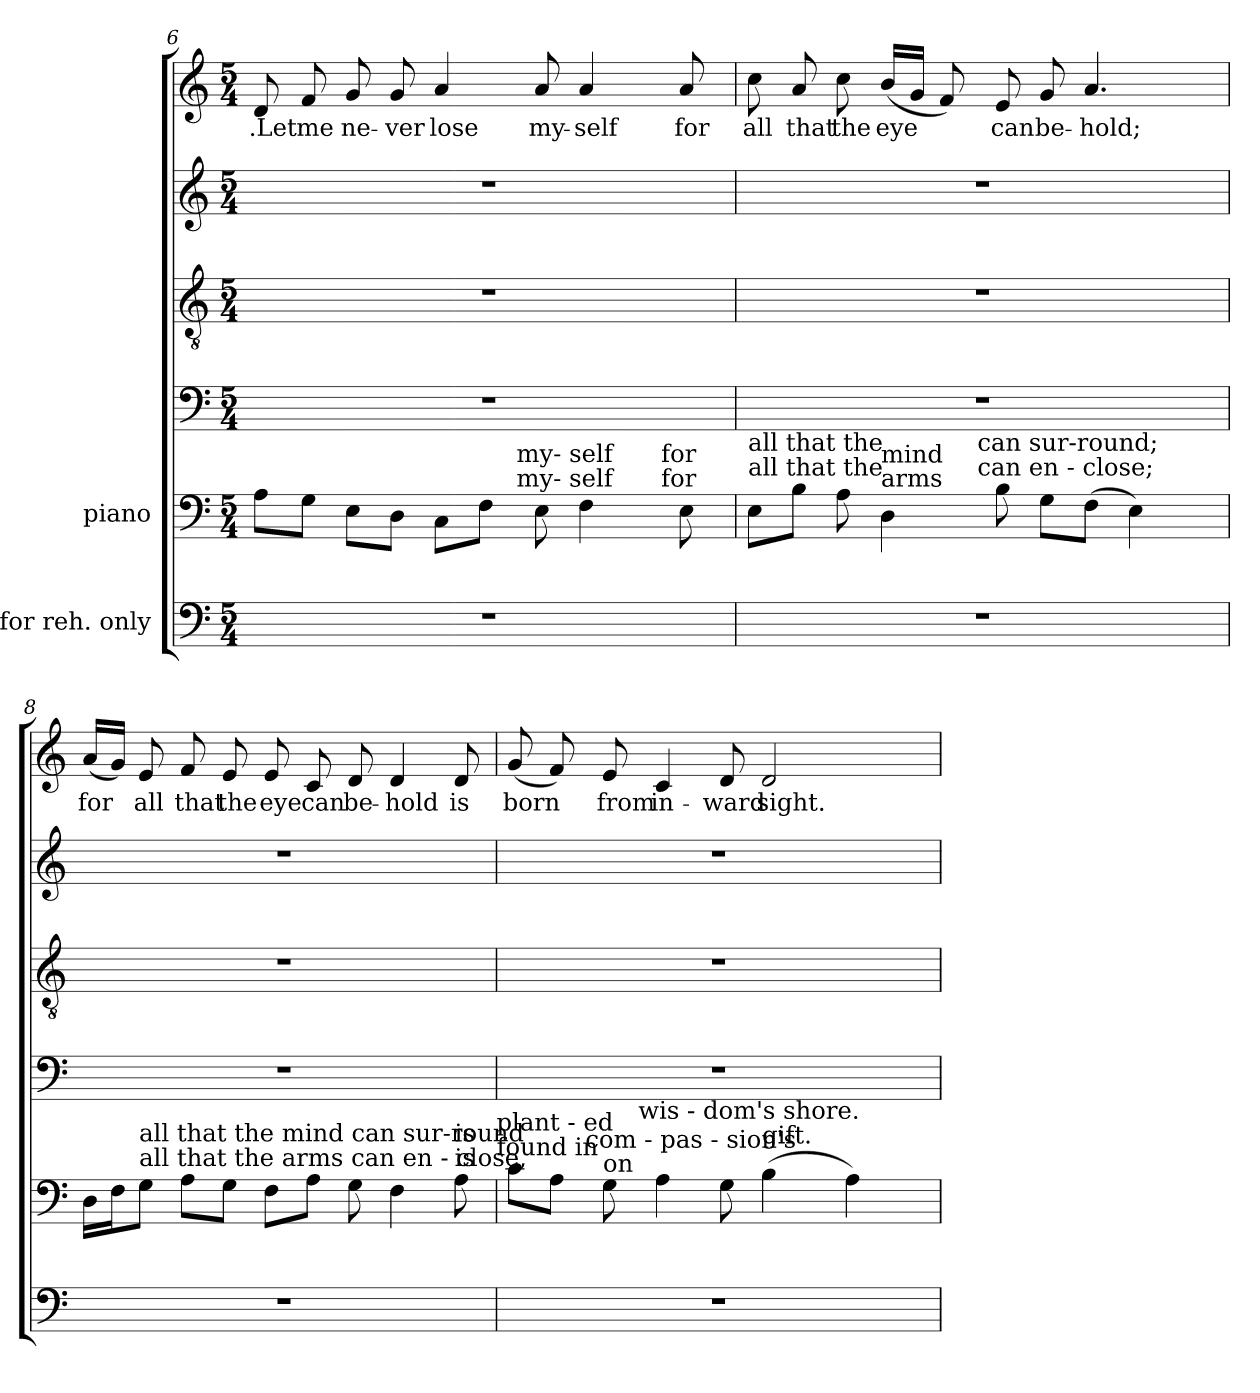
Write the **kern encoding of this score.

**kern	**kern	**kern	**kern	**kern	**kern	**text
*part6	*part5	*part4	*part3	*part2	*part1	*part1
*staff6	*staff5	*staff4	*staff3	*staff2	*staff1	*staff1
*I"for reh. only	*I"piano	*	*	*	*	*
!!LO:PB:g=z
*clefF4	*clefF4	*clefF4	*clefGv2	*clefG2	*clefG2	*
*k[]	*k[]	*k[]	*k[]	*k[]	*k[]	*
*C:	*C:	*C:	*C:	*C:	*C:	*
*M5/4	*M5/4	*M5/4	*M5/4	*M5/4	*M5/4	*
=6	=6	=6	=6	=6	=6	=6
!	!LO:TX:b:i:t=instumental cello or all men	!	!	!	!	!
!	!LO:TX:a:t=3.Let me ne - ver lose	!	!	!	!	!
!	!LO:TX:a:t=2.Let me ne - ver lose	!	!	!	!	!
!	!	!	!	!	!	!LO:LY:b
*	*^	*	*	*	*	*
*	*	*^	*	*	*	*	*
4%5r	8A\L	2ryy	1ryy	4%5r	4%5r	4%5r	8d</	-.Let
!	!	!	!	!	!	!	!	!LO:LY:b
.	8G\J	.	.	.	.	.	8f/	me
!	!	!	!	!	!	!	!	!LO:LY:b
.	8E\L	.	.	.	.	.	8g/	ne-
!	!	!	!	!	!	!	!	!LO:LY:b
.	8D\J	.	.	.	.	.	8g/	-ver
!	!	!	!	!	!	!	!	!LO:LY:b
.	8C\L	8..ryy	.	.	.	.	4a/	lose
.	8F\J	.	.	.	.	.	.	.
!	!	!LO:TX:a:t=my- self	!	!	!	!	!	!
!	!	!LO:TX:a:t=my- self	!	!	!	!	!	!
.	.	2ryy	.	.	.	.	.	.
!	!	!	!	!	!	!	!	!LO:LY:b
.	8E\	.	.	.	.	.	8a/	my-
!	!	!	!	!	!	!	!	!LO:LY:b
.	4F\	.	.	.	.	.	4a/	-self
.	.	.	16.ryy	.	.	.	.	.
!	!	!	!LO:TX:a:t=for	!	!	!	!	!
!	!	!	!LO:TX:a:t=for	!	!	!	!	!
.	.	.	8ryy	.	.	.	.	.
!	!	!	!	!	!	!	!	!LO:LY:b
.	8E\	.	.	.	.	.	8a/	for
.	.	32ryy	32ryy	.	.	.	.	.
=7	=7	=7	=7	=7	=7	=7	=7	=7
!	!LO:TX:a:t=all that the	!	!	!	!	!	!	!
!	!LO:TX:a:t=all that the	!	!	!	!	!	!	!
!	!	!	!	!	!	!	!	!LO:LY:b
*	*	*v	*v	*	*	*	*	*
4%5r	8E\L	2ryy	4%5r	4%5r	4%5r	8cc\	all
!	!	!	!	!	!	!	!LO:LY:b
.	8B\J	.	.	.	.	8a/	that
!	!	!	!	!	!	!	!LO:LY:b
.	8A\	.	.	.	.	8cc\	the
!	!LO:TX:a:t=arms	!	!	!	!	!	!
!	!LO:TX:a:t=mind	!	!	!	!	!	!
!	!	!	!	!	!	!	!LO:LY:b
.	4D\	.	.	.	.	(<16b/LL	eye
.	.	.	.	.	.	16g/JJ	.
.	.	16.ryy	.	.	.	8f/)	.
!	!	!LO:TX:a:t=can en - close;	!	!	!	!	!
!	!	!LO:TX:a:t=can sur-round;	!	!	!	!	!
.	.	2ryy	.	.	.	.	.
!	!	!	!	!	!	!	!LO:LY:b
.	8B\	.	.	.	.	8e/	can
!	!	!	!	!	!	!	!LO:LY:b
.	8G\L	.	.	.	.	8g/	be-
!	!	!	!	!	!	!	!LO:LY:b
.	(>8F\J	.	.	.	.	4.a/	-hold;
.	4E\)	.	.	.	.	.	.
.	.	8ryy	.	.	.	.	.
.	.	32ryy	.	.	.	.	.
!!LO:LB:g=z
=8	=8	=8	=8	=8	=8	=8	=8
!	!LO:TX:a:t=for	!	!	!	!	!	!
!	!LO:TX:a:t=for	!	!	!	!	!	!
!	!	!	!	!	!	!	!LO:LY:b
*	*v	*v	*	*	*	*	*
4%5r	16D\LL	4%5r	4%5r	4%5r	(<16a/LL	for
.	16F\J	.	.	.	16g/JJ)	.
!	!LO:TX:a:t=all that the arms can en - close,	!	!	!	!	!
!	!LO:TX:a:t=all that the mind can sur-round	!	!	!	!	!
!	!	!	!	!	!	!LO:LY:b
.	8G\J	.	.	.	8e/	all
!	!	!	!	!	!	!LO:LY:b
.	8A\L	.	.	.	8f/	that
!	!	!	!	!	!	!LO:LY:b
.	8G\J	.	.	.	8e/	the
!	!	!	!	!	!	!LO:LY:b
.	8F\L	.	.	.	8e/	eye
!	!	!	!	!	!	!LO:LY:b
.	8A\J	.	.	.	8c/	can
!	!	!	!	!	!	!LO:LY:b
.	8G\	.	.	.	8d/	be-
!	!	!	!	!	!	!LO:LY:b
.	4F\	.	.	.	4d/	-hold
!	!LO:TX:a:t=is	!	!	!	!	!
!	!LO:TX:a:t=is	!	!	!	!	!
!	!	!	!	!	!	!LO:LY:b
.	8A\	.	.	.	8d/	is
!	!LO:TX:a:t=found in	!	!	!	!	!
!	!LO:TX:a:t=plant - ed	!	!	!	!	!
=9	=9	=9	=9	=9	=9	=9
!	!	!	!	!	!	!LO:LY:b
*	*^	*	*	*	*	*
*	*	*^	*	*	*	*	*
4%5r	8c\L	8..ryy	4ryy	4%5r	4%5r	4%5r	(<8g/	born
.	8A\J	.	.	.	.	.	8f/)	.
!	!	!LO:TX:a:t=com - pas - sion's	!	!	!	!	!	!
.	.	1ryy	.	.	.	.	.	.
!	!LO:TX:a:t=on	!	!	!	!	!	!	!
!	!	!	!	!	!	!	!	!LO:LY:b
.	8G\	.	16.ryy	.	.	.	8e/	from
!	!	!	!LO:TX:a:t=wis - dom's shore.	!	!	!	!	!
.	.	.	2ryy	.	.	.	.	.
!	!	!	!	!	!	!	!	!LO:LY:b
.	4A\	.	.	.	.	.	4c/	in-
!	!	!	!	!	!	!	!	!LO:LY:b
.	8G\	.	.	.	.	.	8d/	-ward
!	!LO:TX:a:t=gift.	!	!	!	!	!	!	!
!	!	!	!	!	!	!	!	!LO:LY:b
.	(>4B\	.	.	.	.	.	2d/	sight.
.	.	.	4ryy	.	.	.	.	.
.	4A\)	.	.	.	.	.	.	.
.	.	.	8ryy	.	.	.	.	.
.	.	32ryy	32ryy	.	.	.	.	.
*	*v	*v	*v	*	*	*	*	*
=	=	=	=	=	=	=
*-	*-	*-	*-	*-	*-	*-
